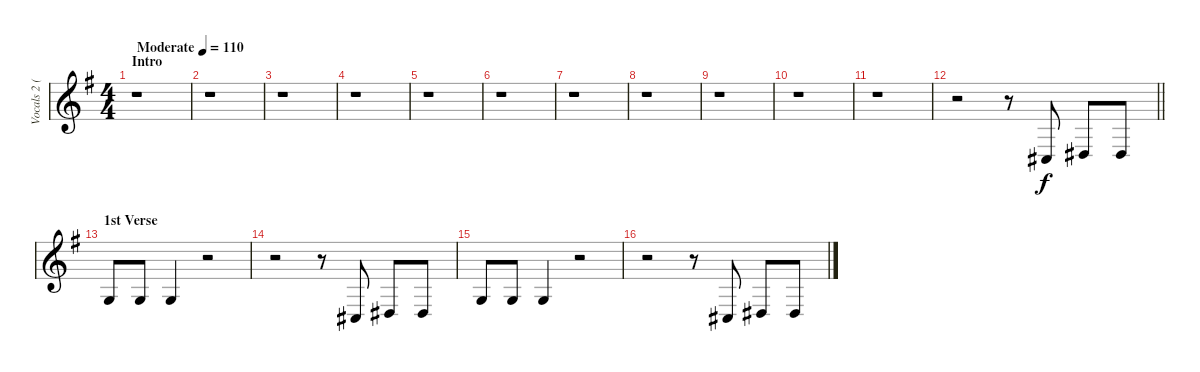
\track ("Vocals 2 (Jerry)" "Vocals 2 (") {instrument oboe}
\staff {score}
\tuning (Eb4 Bb3 Gb3 Db3 Ab2 Eb2) {hide}
\ts (4 4)
\section ("" "Intro")
\tempo (110 "Moderate")
\clef g2
\ks g
r.1{dy f instrument oboe} |
r.1 |
r.1 |
r.1 |
r.1 |
r.1 |
r.1 |
r.1 |
r.1 |
r.1 |
r.1 |
\barLineRight lightlight
r.2 r.8 5.5.8 7.5.8 7.5.8 |
\section ("" "1st Verse")
6.4.8 6.4.8 6.4.4 r.2 |
r.2 r.8 5.5.8 7.5.8 7.5.8 |
6.4.8 6.4.8 6.4.4 r.2 |
r.2 r.8 5.5.8 7.5.8 7.5.8
